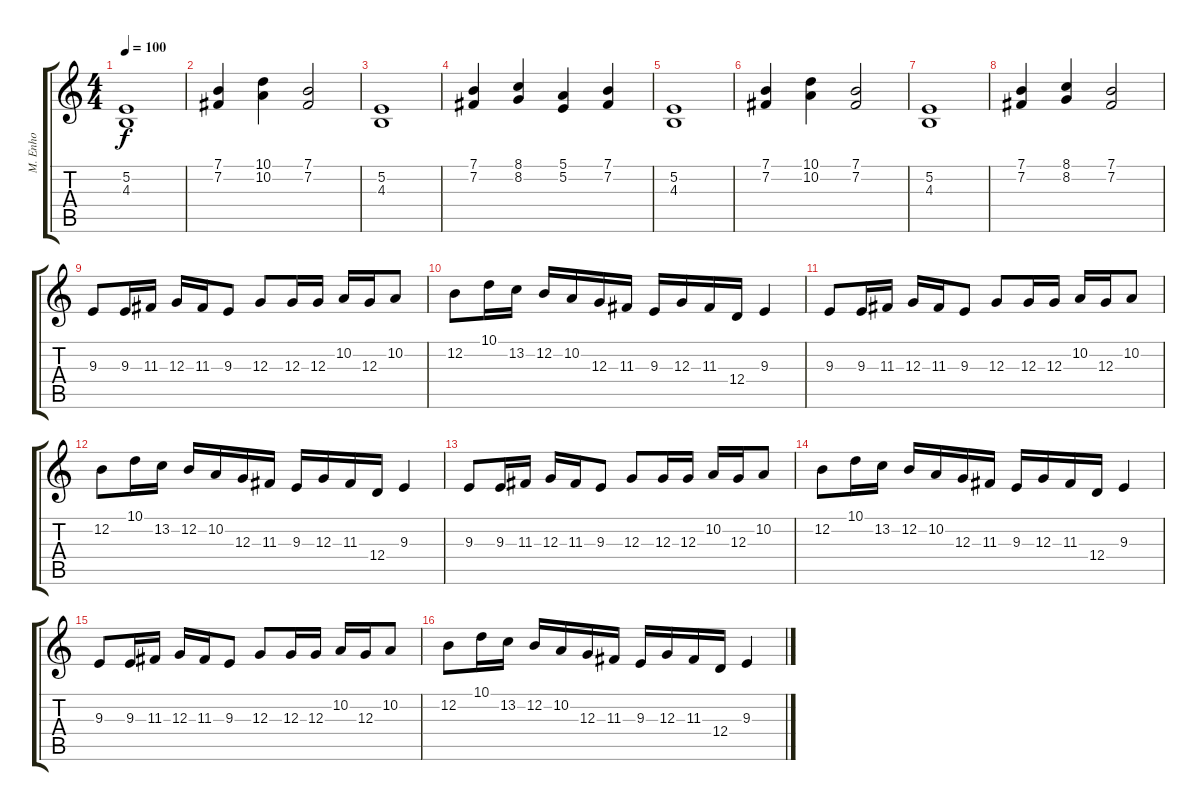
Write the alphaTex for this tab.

\track ("M. Enho" "M. Enho") {instrument brasssection}
\staff {score tabs}
\tuning (E4 B3 G3 D3 A2 E2) {hide}
\ts (4 4)
\tempo 100
\clef g2
\ks c
(5.2 4.3).1{dy f volume 12 instrument synthstrings1} |
(7.1 7.2).4 (10.1 10.2).4 (7.1 7.2).2 |
(5.2 4.3).1 |
(7.1 7.2).4 (8.1 8.2).4 (5.1 5.2).4 (7.1 7.2).4 |
(5.2 4.3).1 |
(7.1 7.2).4 (10.1 10.2).4 (7.1 7.2).2 |
(5.2 4.3).1 |
(7.1 7.2).4 (8.1 8.2).4 (7.1 7.2).2 |
9.3.8{volume 16 instrument orchestralharp} 9.3.16 11.3.16 12.3.16 11.3.16 9.3.8 12.3.8 12.3.16 12.3.16 10.2.16 12.3.16 10.2.8 |
12.2.8 10.1.16 13.2.16 12.2.16 10.2.16 12.3.16 11.3.16 9.3.16 12.3.16 11.3.16 12.4.16 9.3.4 |
9.3.8 9.3.16 11.3.16 12.3.16 11.3.16 9.3.8 12.3.8 12.3.16 12.3.16 10.2.16 12.3.16 10.2.8 |
12.2.8 10.1.16 13.2.16 12.2.16 10.2.16 12.3.16 11.3.16 9.3.16 12.3.16 11.3.16 12.4.16 9.3.4 |
9.3.8 9.3.16 11.3.16 12.3.16 11.3.16 9.3.8 12.3.8 12.3.16 12.3.16 10.2.16 12.3.16 10.2.8 |
12.2.8 10.1.16 13.2.16 12.2.16 10.2.16 12.3.16 11.3.16 9.3.16 12.3.16 11.3.16 12.4.16 9.3.4 |
9.3.8 9.3.16 11.3.16 12.3.16 11.3.16 9.3.8 12.3.8 12.3.16 12.3.16 10.2.16 12.3.16 10.2.8 |
12.2.8 10.1.16 13.2.16 12.2.16 10.2.16 12.3.16 11.3.16 9.3.16 12.3.16 11.3.16 12.4.16 9.3.4
